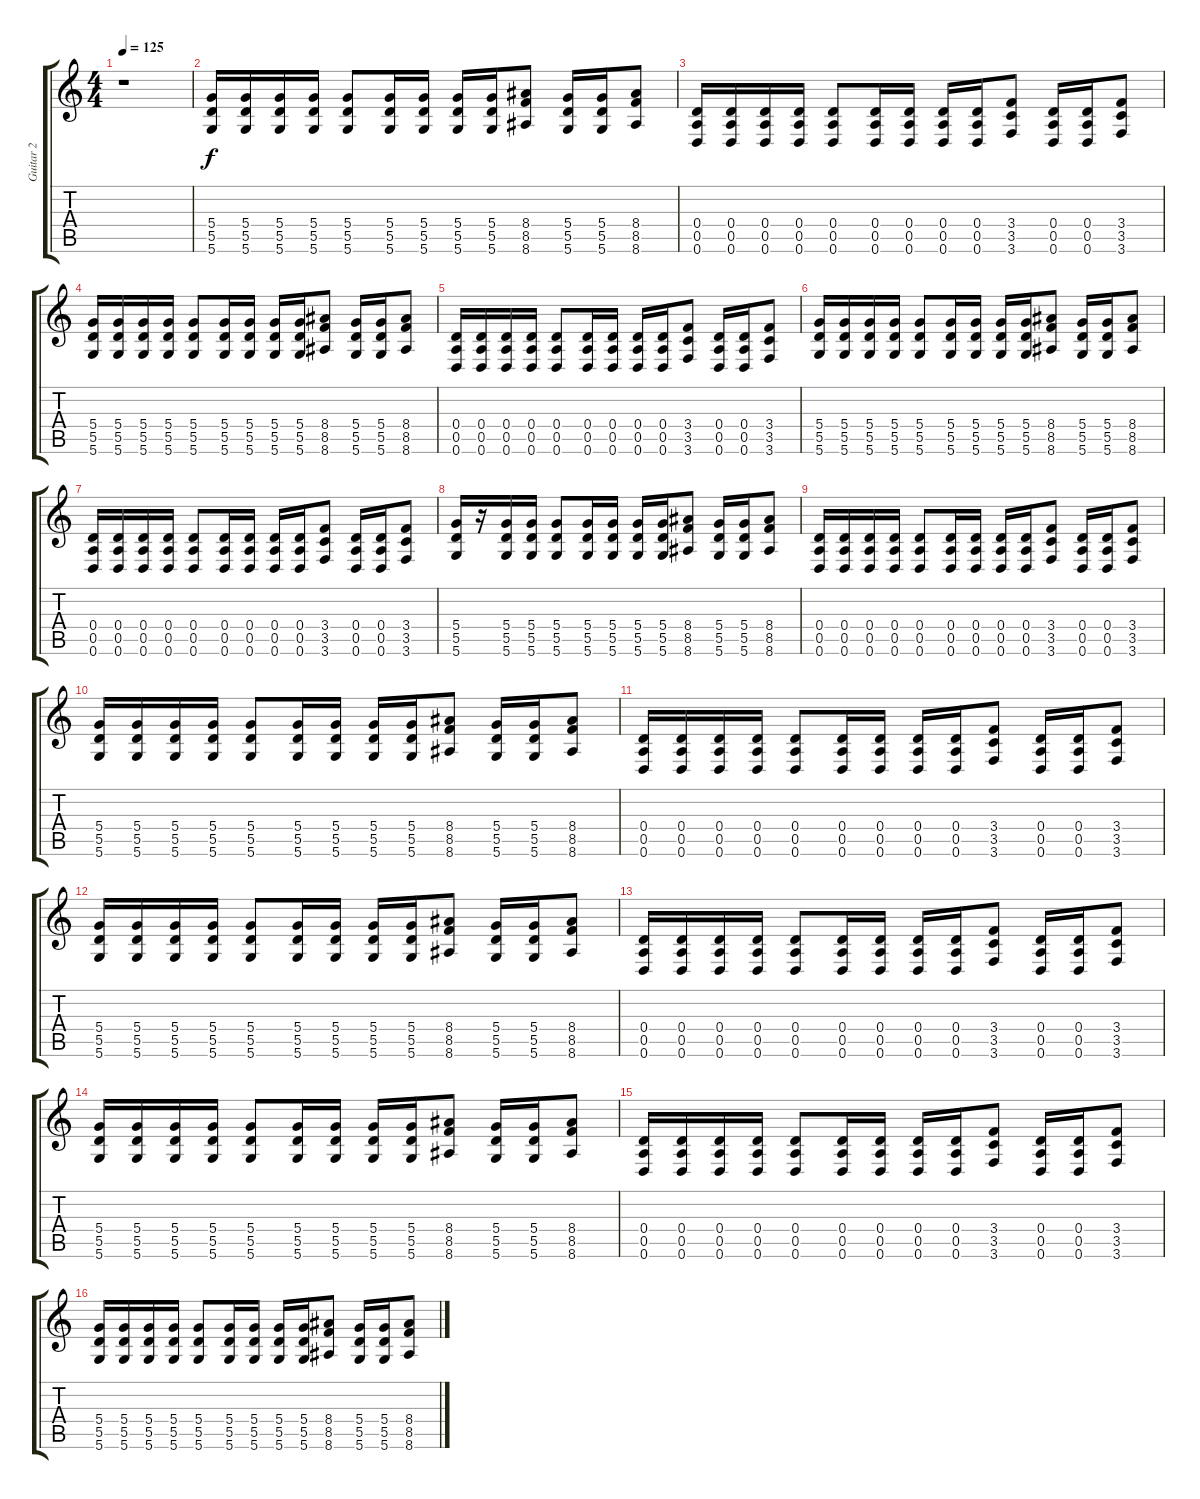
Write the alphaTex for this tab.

\track ("Guitar 2" "Guitar 2") {instrument overdrivenguitar}
\staff {score tabs}
\tuning (E4 B3 G3 D3 A2 D2) {hide}
\ts (4 4)
\tempo 125
\clef g2
\ks c
r.1{dy f} |
(5.4 5.5 5.6).16 (5.4 5.5 5.6).16 (5.4 5.5 5.6).16 (5.4 5.5 5.6).16 (5.4 5.5 5.6).8 (5.4 5.5 5.6).16 (5.4 5.5 5.6).16 (5.4 5.5 5.6).16 (5.4 5.5 5.6).16 (8.4 8.5 8.6).8 (5.4 5.5 5.6).16 (5.4 5.5 5.6).16 (8.4 8.5 8.6).8 |
(0.4 0.5 0.6).16 (0.4 0.5 0.6).16 (0.4 0.5 0.6).16 (0.4 0.5 0.6).16 (0.4 0.5 0.6).8 (0.4 0.5 0.6).16 (0.4 0.5 0.6).16 (0.4 0.5 0.6).16 (0.4 0.5 0.6).16 (3.4 3.5 3.6).8 (0.4 0.5 0.6).16 (0.4 0.5 0.6).16 (3.4 3.5 3.6).8 |
(5.4 5.5 5.6).16 (5.4 5.5 5.6).16 (5.4 5.5 5.6).16 (5.4 5.5 5.6).16 (5.4 5.5 5.6).8 (5.4 5.5 5.6).16 (5.4 5.5 5.6).16 (5.4 5.5 5.6).16 (5.4 5.5 5.6).16 (8.4 8.5 8.6).8 (5.4 5.5 5.6).16 (5.4 5.5 5.6).16 (8.4 8.5 8.6).8 |
(0.4 0.5 0.6).16 (0.4 0.5 0.6).16 (0.4 0.5 0.6).16 (0.4 0.5 0.6).16 (0.4 0.5 0.6).8 (0.4 0.5 0.6).16 (0.4 0.5 0.6).16 (0.4 0.5 0.6).16 (0.4 0.5 0.6).16 (3.4 3.5 3.6).8 (0.4 0.5 0.6).16 (0.4 0.5 0.6).16 (3.4 3.5 3.6).8 |
(5.4 5.5 5.6).16 (5.4 5.5 5.6).16 (5.4 5.5 5.6).16 (5.4 5.5 5.6).16 (5.4 5.5 5.6).8 (5.4 5.5 5.6).16 (5.4 5.5 5.6).16 (5.4 5.5 5.6).16 (5.4 5.5 5.6).16 (8.4 8.5 8.6).8 (5.4 5.5 5.6).16 (5.4 5.5 5.6).16 (8.4 8.5 8.6).8 |
(0.4 0.5 0.6).16 (0.4 0.5 0.6).16 (0.4 0.5 0.6).16 (0.4 0.5 0.6).16 (0.4 0.5 0.6).8 (0.4 0.5 0.6).16 (0.4 0.5 0.6).16 (0.4 0.5 0.6).16 (0.4 0.5 0.6).16 (3.4 3.5 3.6).8 (0.4 0.5 0.6).16 (0.4 0.5 0.6).16 (3.4 3.5 3.6).8 |
(5.4 5.5 5.6).16 r.16 (5.4 5.5 5.6).16 (5.4 5.5 5.6).16 (5.4 5.5 5.6).8 (5.4 5.5 5.6).16 (5.4 5.5 5.6).16 (5.4 5.5 5.6).16 (5.4 5.5 5.6).16 (8.4 8.5 8.6).8 (5.4 5.5 5.6).16 (5.4 5.5 5.6).16 (8.4 8.5 8.6).8 |
(0.4 0.5 0.6).16 (0.4 0.5 0.6).16 (0.4 0.5 0.6).16 (0.4 0.5 0.6).16 (0.4 0.5 0.6).8 (0.4 0.5 0.6).16 (0.4 0.5 0.6).16 (0.4 0.5 0.6).16 (0.4 0.5 0.6).16 (3.4 3.5 3.6).8 (0.4 0.5 0.6).16 (0.4 0.5 0.6).16 (3.4 3.5 3.6).8 |
(5.4 5.5 5.6).16 (5.4 5.5 5.6).16 (5.4 5.5 5.6).16 (5.4 5.5 5.6).16 (5.4 5.5 5.6).8 (5.4 5.5 5.6).16 (5.4 5.5 5.6).16 (5.4 5.5 5.6).16 (5.4 5.5 5.6).16 (8.4 8.5 8.6).8 (5.4 5.5 5.6).16 (5.4 5.5 5.6).16 (8.4 8.5 8.6).8 |
(0.4 0.5 0.6).16 (0.4 0.5 0.6).16 (0.4 0.5 0.6).16 (0.4 0.5 0.6).16 (0.4 0.5 0.6).8 (0.4 0.5 0.6).16 (0.4 0.5 0.6).16 (0.4 0.5 0.6).16 (0.4 0.5 0.6).16 (3.4 3.5 3.6).8 (0.4 0.5 0.6).16 (0.4 0.5 0.6).16 (3.4 3.5 3.6).8 |
(5.4 5.5 5.6).16 (5.4 5.5 5.6).16 (5.4 5.5 5.6).16 (5.4 5.5 5.6).16 (5.4 5.5 5.6).8 (5.4 5.5 5.6).16 (5.4 5.5 5.6).16 (5.4 5.5 5.6).16 (5.4 5.5 5.6).16 (8.4 8.5 8.6).8 (5.4 5.5 5.6).16 (5.4 5.5 5.6).16 (8.4 8.5 8.6).8 |
(0.4 0.5 0.6).16 (0.4 0.5 0.6).16 (0.4 0.5 0.6).16 (0.4 0.5 0.6).16 (0.4 0.5 0.6).8 (0.4 0.5 0.6).16 (0.4 0.5 0.6).16 (0.4 0.5 0.6).16 (0.4 0.5 0.6).16 (3.4 3.5 3.6).8 (0.4 0.5 0.6).16 (0.4 0.5 0.6).16 (3.4 3.5 3.6).8 |
(5.4 5.5 5.6).16 (5.4 5.5 5.6).16 (5.4 5.5 5.6).16 (5.4 5.5 5.6).16 (5.4 5.5 5.6).8 (5.4 5.5 5.6).16 (5.4 5.5 5.6).16 (5.4 5.5 5.6).16 (5.4 5.5 5.6).16 (8.4 8.5 8.6).8 (5.4 5.5 5.6).16 (5.4 5.5 5.6).16 (8.4 8.5 8.6).8 |
(0.4 0.5 0.6).16 (0.4 0.5 0.6).16 (0.4 0.5 0.6).16 (0.4 0.5 0.6).16 (0.4 0.5 0.6).8 (0.4 0.5 0.6).16 (0.4 0.5 0.6).16 (0.4 0.5 0.6).16 (0.4 0.5 0.6).16 (3.4 3.5 3.6).8 (0.4 0.5 0.6).16 (0.4 0.5 0.6).16 (3.4 3.5 3.6).8 |
(5.4 5.5 5.6).16 (5.4 5.5 5.6).16 (5.4 5.5 5.6).16 (5.4 5.5 5.6).16 (5.4 5.5 5.6).8 (5.4 5.5 5.6).16 (5.4 5.5 5.6).16 (5.4 5.5 5.6).16 (5.4 5.5 5.6).16 (8.4 8.5 8.6).8 (5.4 5.5 5.6).16 (5.4 5.5 5.6).16 (8.4 8.5 8.6).8
